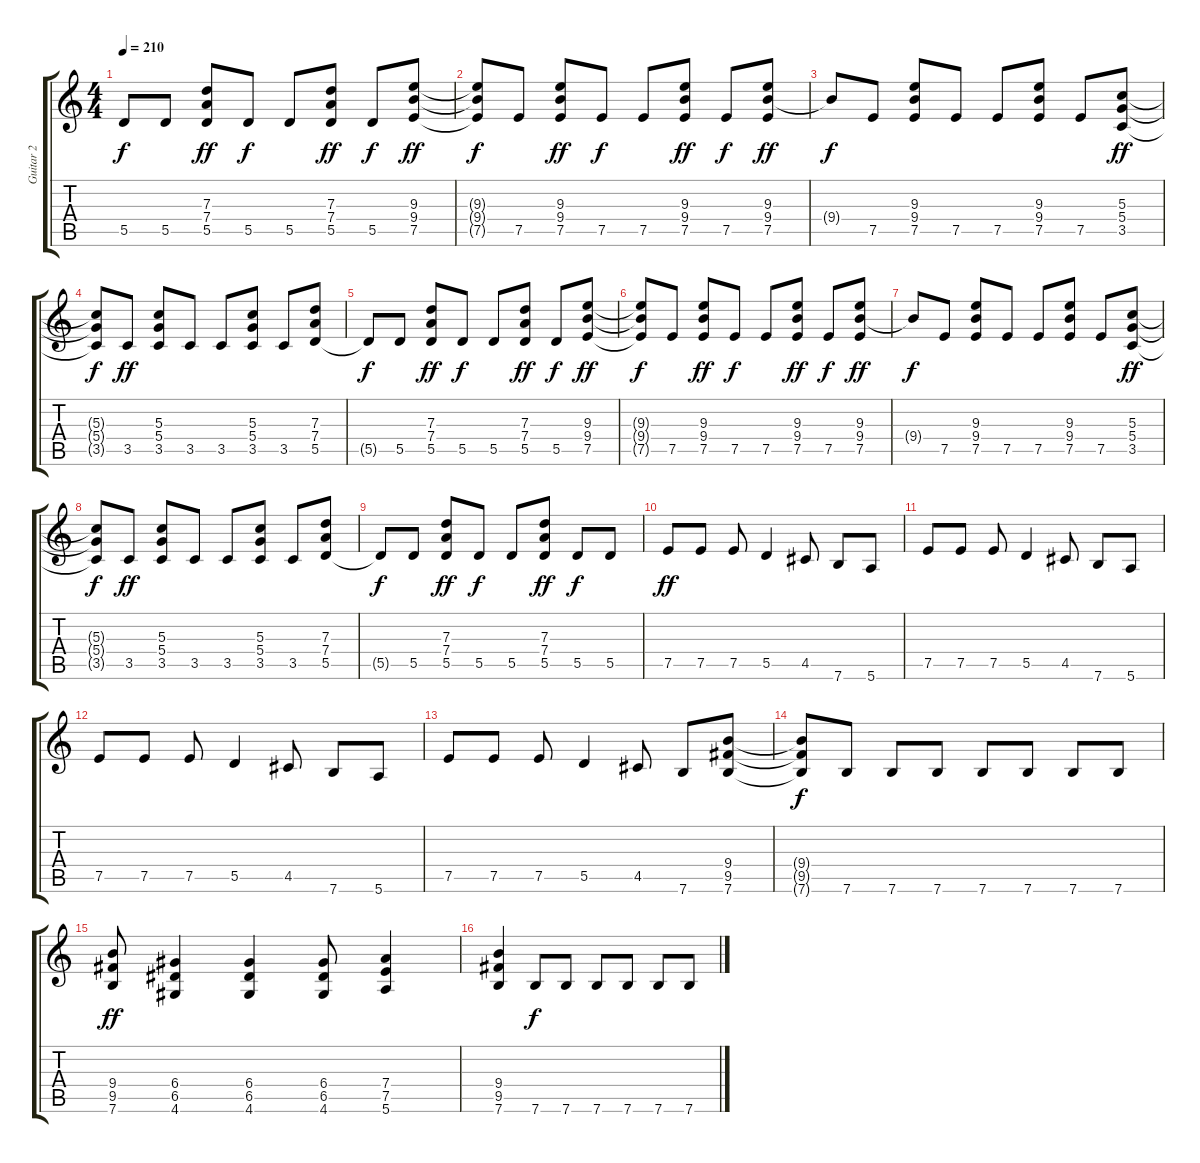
\track ("Guitar 2" "Guitar 2") {instrument overdrivenguitar}
\staff {score tabs}
\tuning (E4 B3 G3 D3 A2 E2) {hide}
\ts (4 4)
\tempo 210
\clef g2
\ks c
5.5{t}.8{dy f} 5.5.8 (7.3 7.4 5.5).8{dy ff} 5.5.8{dy f} 5.5.8 (7.3 7.4 5.5).8{dy ff} 5.5.8{dy f} (9.3 9.4 7.5).8{dy ff} |
(9.3{t} 9.4{t} 7.5{t}).8{dy f} 7.5.8 (9.3 9.4 7.5).8{dy ff} 7.5.8{dy f} 7.5.8 (9.3 9.4 7.5).8{dy ff} 7.5.8{dy f} (9.3 9.4 7.5).8{dy ff} |
9.4{t}.8{dy f} 7.5.8 (9.3 9.4 7.5).8 7.5.8 7.5.8 (9.3 9.4 7.5).8 7.5.8 (5.3 5.4 3.5).8{dy ff} |
(5.3{t} 5.4{t} 3.5{t}).8{dy f} 3.5.8{dy ff} (5.3 5.4 3.5).8 3.5.8 3.5.8 (5.3 5.4 3.5).8 3.5.8 (7.3 7.4 5.5).8 |
5.5{t}.8{dy f} 5.5.8 (7.3 7.4 5.5).8{dy ff} 5.5.8{dy f} 5.5.8 (7.3 7.4 5.5).8{dy ff} 5.5.8{dy f} (9.3 9.4 7.5).8{dy ff} |
(9.3{t} 9.4{t} 7.5{t}).8{dy f} 7.5.8 (9.3 9.4 7.5).8{dy ff} 7.5.8{dy f} 7.5.8 (9.3 9.4 7.5).8{dy ff} 7.5.8{dy f} (9.3 9.4 7.5).8{dy ff} |
9.4{t}.8{dy f} 7.5.8 (9.3 9.4 7.5).8 7.5.8 7.5.8 (9.3 9.4 7.5).8 7.5.8 (5.3 5.4 3.5).8{dy ff} |
(5.3{t} 5.4{t} 3.5{t}).8{dy f} 3.5.8{dy ff} (5.3 5.4 3.5).8 3.5.8 3.5.8 (5.3 5.4 3.5).8 3.5.8 (7.3 7.4 5.5).8 |
5.5{t}.8{dy f} 5.5.8 (7.3 7.4 5.5).8{dy ff} 5.5.8{dy f} 5.5.8 (7.3 7.4 5.5).8{dy ff} 5.5.8{dy f} 5.5.8 |
7.5.8{dy ff} 7.5.8 7.5.8 5.5.4 4.5.8 7.6.8 5.6.8 |
7.5.8 7.5.8 7.5.8 5.5.4 4.5.8 7.6.8 5.6.8 |
7.5.8 7.5.8 7.5.8 5.5.4 4.5.8 7.6.8 5.6.8 |
7.5.8 7.5.8 7.5.8 5.5.4 4.5.8 7.6.8 (9.4 9.5 7.6).8 |
(9.4{t} 9.5{t} 7.6{t}).8{dy f} 7.6.8 7.6.8 7.6.8 7.6.8 7.6.8 7.6.8 7.6.8 |
(9.4 9.5 7.6).8{dy ff} (6.4 6.5 4.6).4 (6.4 6.5 4.6).4 (6.4 6.5 4.6).8 (7.4 7.5 5.6).4 |
(9.4 9.5 7.6).4 7.6.8{dy f} 7.6.8 7.6.8 7.6.8 7.6.8 7.6.8
